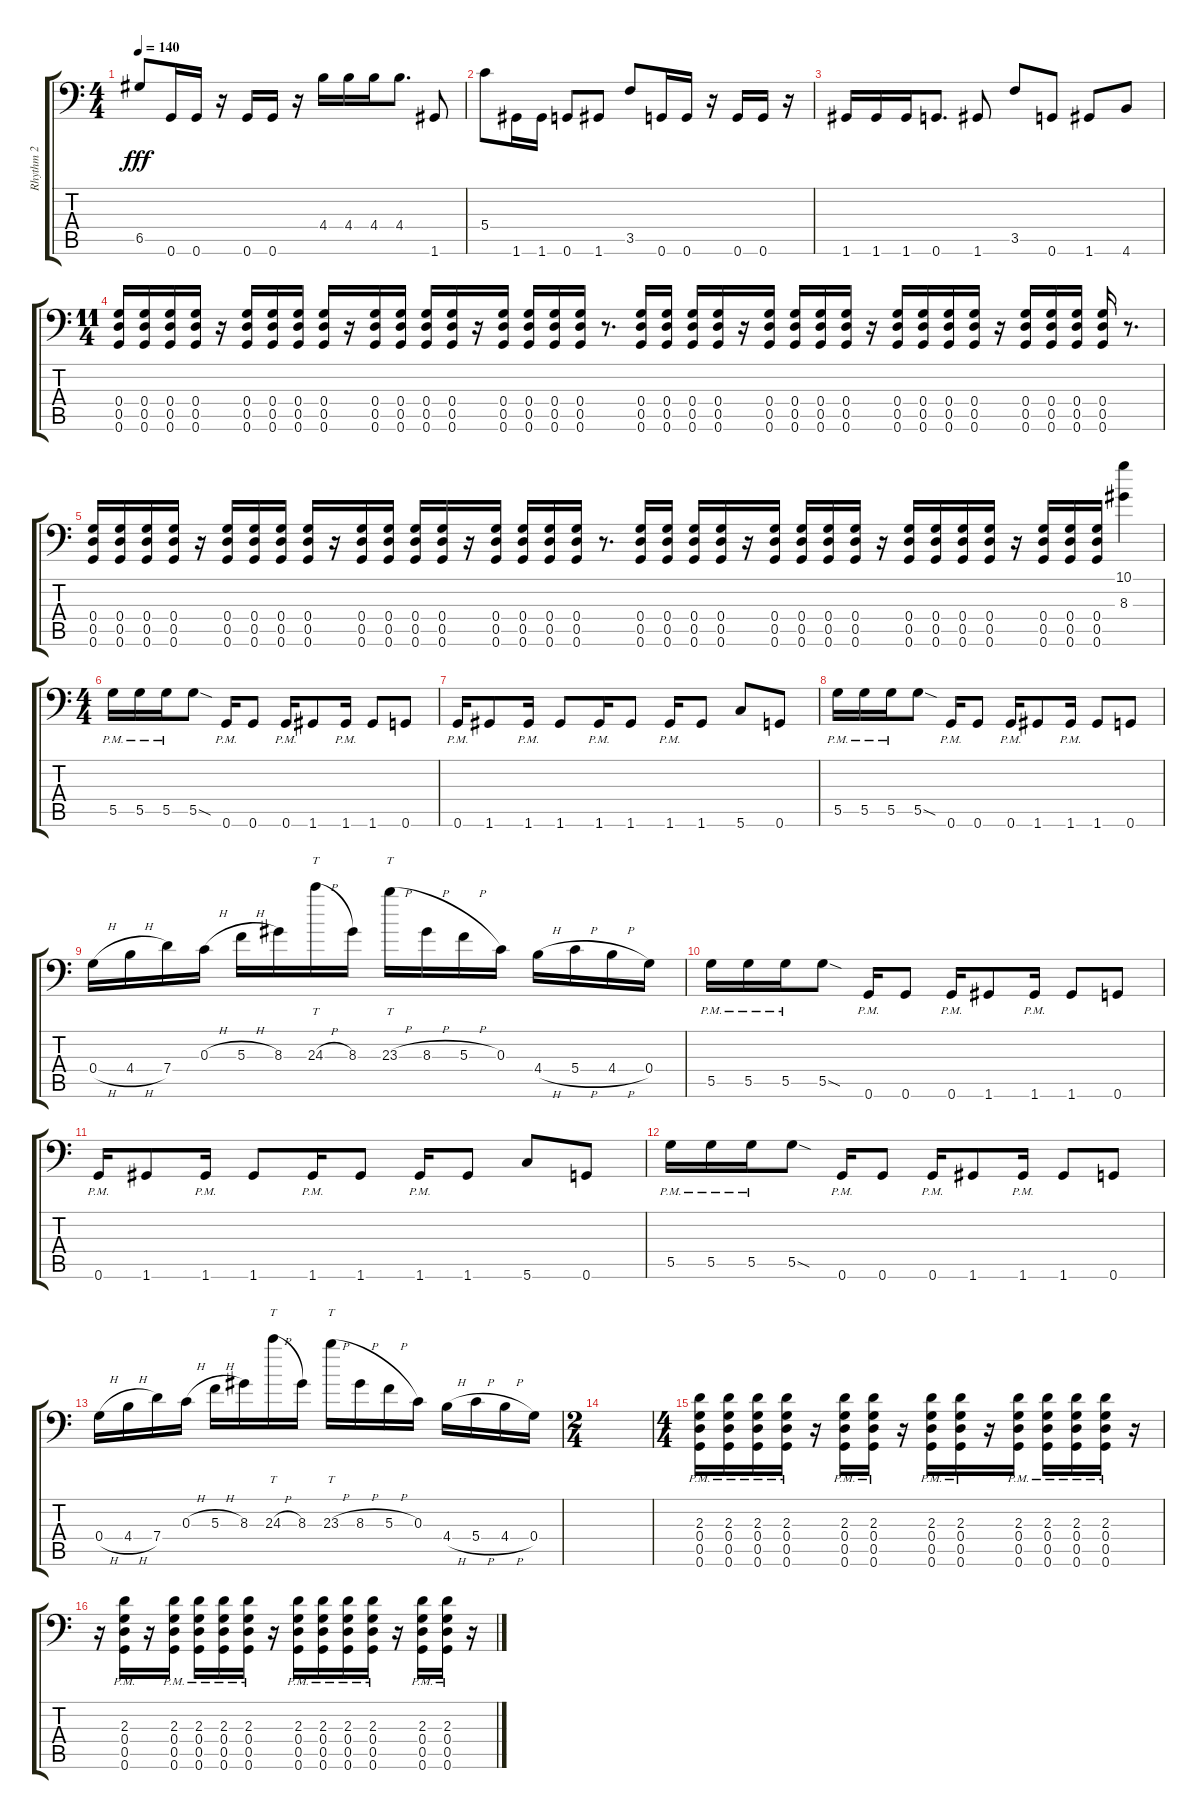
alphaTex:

\track ("Rhythm 2" "Rhythm 2") {instrument distortionguitar}
\staff {score tabs}
\tuning (A3 E3 C3 G2 D2 G1) {hide}
\ts (4 4)
\tempo 140
\clef f4
\ks c
6.5.8{dy fff} 0.6.16 0.6.16 r.16 0.6.16 0.6.16 r.16 4.4.16 4.4.16 4.4.16 4.4.8{d} 1.6.8 |
5.4.8 1.6.16 1.6.16 0.6.8 1.6.8 3.5.8 0.6.16 0.6.16 r.16 0.6.16 0.6.16 r.16 |
1.6.16 1.6.16 1.6.16 0.6.8{d} 1.6.8 3.5.8 0.6.8 1.6.8 4.6.8 |
\ts (11 4)
(0.4 0.5 0.6).16{volume 12} (0.4 0.5 0.6).16 (0.4 0.5 0.6).16 (0.4 0.5 0.6).16 r.16 (0.4 0.5 0.6).16 (0.4 0.5 0.6).16 (0.4 0.5 0.6).16 (0.4 0.5 0.6).16 r.16 (0.4 0.5 0.6).16 (0.4 0.5 0.6).16 (0.4 0.5 0.6).16 (0.4 0.5 0.6).16 r.16 (0.4 0.5 0.6).16 (0.4 0.5 0.6).16 (0.4 0.5 0.6).16 (0.4 0.5 0.6).16 r.8{d} (0.4 0.5 0.6).16 (0.4 0.5 0.6).16 (0.4 0.5 0.6).16 (0.4 0.5 0.6).16 r.16 (0.4 0.5 0.6).16 (0.4 0.5 0.6).16 (0.4 0.5 0.6).16 (0.4 0.5 0.6).16 r.16 (0.4 0.5 0.6).16 (0.4 0.5 0.6).16 (0.4 0.5 0.6).16 (0.4 0.5 0.6).16 r.16 (0.4 0.5 0.6).16 (0.4 0.5 0.6).16 (0.4 0.5 0.6).16 (0.4 0.5 0.6).16 r.8{d} |
(0.4 0.5 0.6).16 (0.4 0.5 0.6).16 (0.4 0.5 0.6).16 (0.4 0.5 0.6).16 r.16 (0.4 0.5 0.6).16 (0.4 0.5 0.6).16 (0.4 0.5 0.6).16 (0.4 0.5 0.6).16 r.16 (0.4 0.5 0.6).16 (0.4 0.5 0.6).16 (0.4 0.5 0.6).16 (0.4 0.5 0.6).16 r.16 (0.4 0.5 0.6).16 (0.4 0.5 0.6).16 (0.4 0.5 0.6).16 (0.4 0.5 0.6).16 r.8{d} (0.4 0.5 0.6).16 (0.4 0.5 0.6).16 (0.4 0.5 0.6).16 (0.4 0.5 0.6).16 r.16 (0.4 0.5 0.6).16 (0.4 0.5 0.6).16 (0.4 0.5 0.6).16 (0.4 0.5 0.6).16 r.16 (0.4 0.5 0.6).16 (0.4 0.5 0.6).16 (0.4 0.5 0.6).16 (0.4 0.5 0.6).16 r.16 (0.4 0.5 0.6).16 (0.4 0.5 0.6).16 (0.4 0.5 0.6).16 (10.1 8.3).4 |
\ts (4 4)
5.5{pm}.16{volume 14} 5.5{pm}.16 5.5{pm}.16 5.5{sod}.8 0.6{pm}.16 0.6.8 0.6{pm}.16 1.6.8 1.6{pm}.16 1.6.8 0.6.8 |
0.6{pm}.16 1.6.8 1.6{pm}.16 1.6.8 1.6{pm}.16 1.6.8 1.6{pm}.16 1.6.8 5.6.8 0.6.8 |
5.5{pm}.16 5.5{pm}.16 5.5{pm}.16 5.5{sod}.8 0.6{pm}.16 0.6.8 0.6{pm}.16 1.6.8 1.6{pm}.16 1.6.8 0.6.8 |
0.4{h}.16 4.4{h}.16 7.4.16 0.3{h}.16 5.3{h}.16 8.3.16 24.3{h}.16{tt} 8.3.16 23.3{h}.16{tt} 8.3{h}.16 5.3{h}.16 0.3.16 4.4{h}.16 5.4{h}.16 4.4{h}.16 0.4.16 |
5.5{pm}.16 5.5{pm}.16 5.5{pm}.16 5.5{sod}.8 0.6{pm}.16 0.6.8 0.6{pm}.16 1.6.8 1.6{pm}.16 1.6.8 0.6.8 |
0.6{pm}.16 1.6.8 1.6{pm}.16 1.6.8 1.6{pm}.16 1.6.8 1.6{pm}.16 1.6.8 5.6.8 0.6.8 |
5.5{pm}.16 5.5{pm}.16 5.5{pm}.16 5.5{sod}.8 0.6{pm}.16 0.6.8 0.6{pm}.16 1.6.8 1.6{pm}.16 1.6.8 0.6.8 |
0.4{h}.16 4.4{h}.16 7.4.16 0.3{h}.16 5.3{h}.16 8.3.16 24.3{h}.16{tt} 8.3.16 23.3{h}.16{tt} 8.3{h}.16 5.3{h}.16 0.3.16 4.4{h}.16 5.4{h}.16 4.4{h}.16 0.4.16 |
\ts (2 4)
|
\ts (4 4)
(2.3{pm} 0.4{pm} 0.5{pm} 0.6{pm}).16 (2.3{pm} 0.4{pm} 0.5{pm} 0.6{pm}).16 (2.3{pm} 0.4{pm} 0.5{pm} 0.6{pm}).16 (2.3{pm} 0.4{pm} 0.5{pm} 0.6{pm}).16 r.16 (2.3{pm} 0.4{pm} 0.5{pm} 0.6{pm}).16 (2.3{pm} 0.4{pm} 0.5{pm} 0.6{pm}).16 r.16 (2.3{pm} 0.4{pm} 0.5{pm} 0.6{pm}).16 (2.3{pm} 0.4{pm} 0.5{pm} 0.6{pm}).16 r.16 (2.3{pm} 0.4{pm} 0.5{pm} 0.6{pm}).16 (2.3{pm} 0.4{pm} 0.5{pm} 0.6{pm}).16 (2.3{pm} 0.4{pm} 0.5{pm} 0.6{pm}).16 (2.3{pm} 0.4{pm} 0.5{pm} 0.6{pm}).16 r.16 |
r.16 (2.3{pm} 0.4{pm} 0.5{pm} 0.6{pm}).16 r.16 (2.3{pm} 0.4{pm} 0.5{pm} 0.6{pm}).16 (2.3{pm} 0.4{pm} 0.5{pm} 0.6{pm}).16 (2.3{pm} 0.4{pm} 0.5{pm} 0.6{pm}).16 (2.3{pm} 0.4{pm} 0.5{pm} 0.6{pm}).16 r.16 (2.3{pm} 0.4{pm} 0.5{pm} 0.6{pm}).16 (2.3{pm} 0.4{pm} 0.5{pm} 0.6{pm}).16 (2.3{pm} 0.4{pm} 0.5{pm} 0.6{pm}).16 (2.3{pm} 0.4{pm} 0.5{pm} 0.6{pm}).16 r.16 (2.3{pm} 0.4{pm} 0.5{pm} 0.6{pm}).16 (2.3{pm} 0.4{pm} 0.5{pm} 0.6{pm}).16 r.16
